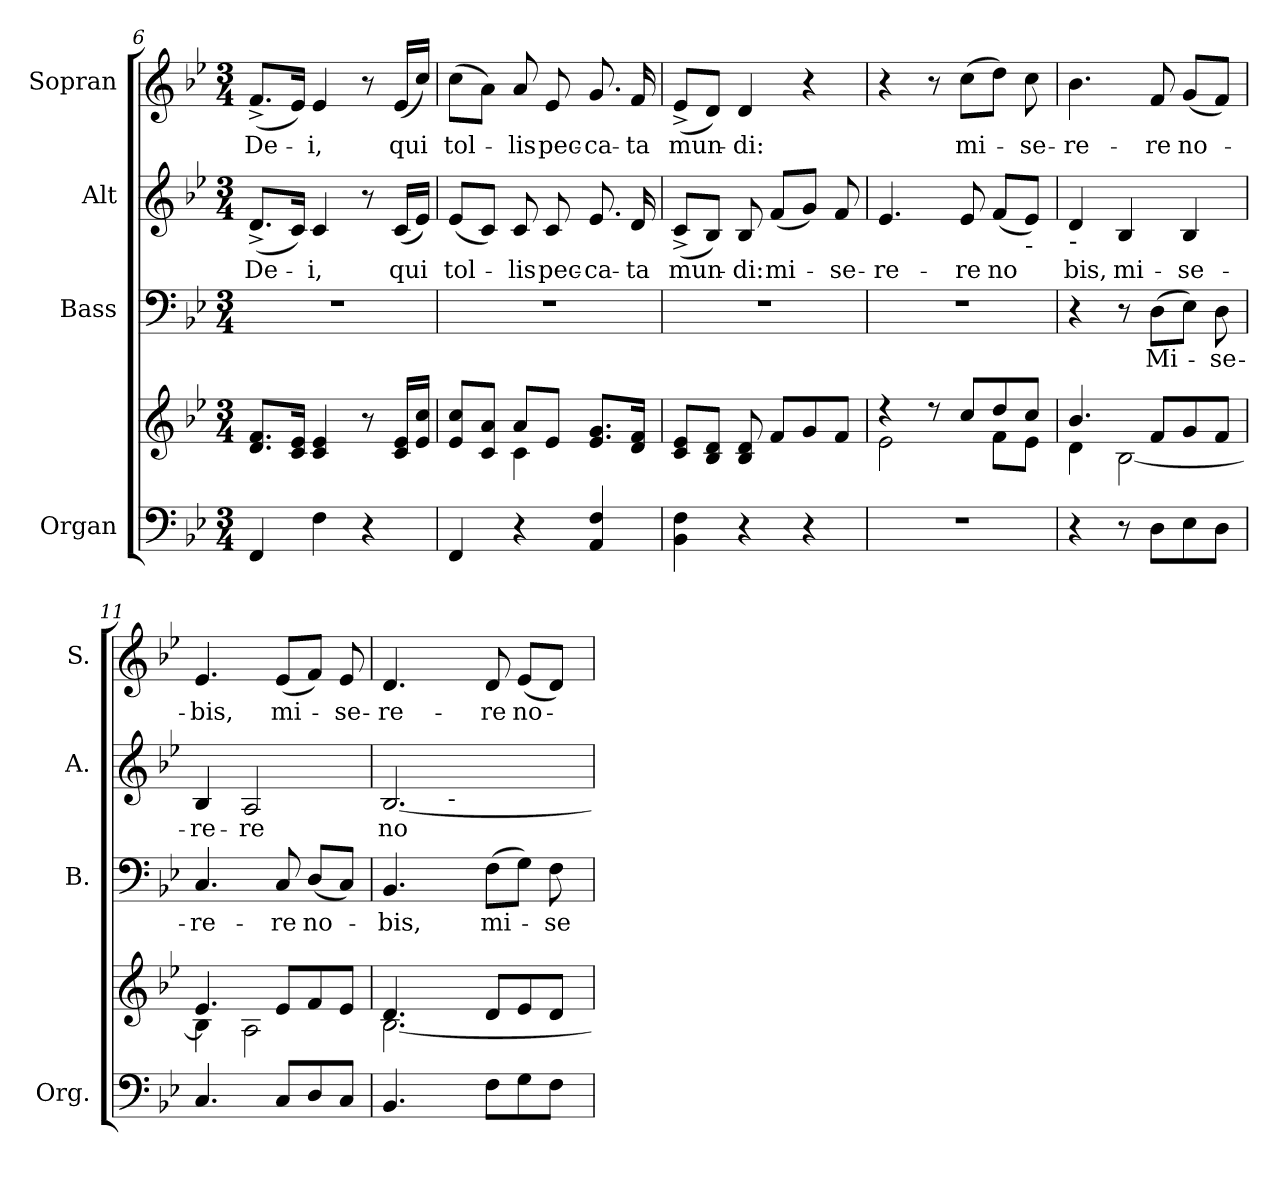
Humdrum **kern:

**kern	**kern	**kern	**text	**kern	**text	**kern	**text
*part4	*part4	*part3	*part3	*part2	*part2	*part1	*part1
*staff5	*staff4	*staff3	*staff3	*staff2	*staff2	*staff1	*staff1
*I"Organ	*	*I"Bass	*	*I"Alt	*	*I"Sopran	*
*I'Org.	*	*I'B.	*	*I'A.	*	*I'S.	*
*clefF4	*clefG2	*clefF4	*	*clefG2	*	*clefG2	*
*k[b-e-]	*k[b-e-]	*k[b-e-]	*	*k[b-e-]	*	*k[b-e-]	*
*B-:	*B-:	*B-:	*	*B-:	*	*B-:	*
*M3/4	*M3/4	*M3/4	*	*M3/4	*	*M3/4	*
=6	=6	=6	=6	=6	=6	=6	=6
!	!	!LO:N:vis=1	!	!	!	!	!
!	!	!	!	!	!LO:LY:b:color=#000000	!	!
!	!	!	!	!	!	!	!LO:LY:b:color=#000000
4FFi/	8.di/ 8.fiL	2.r	.	(8.d^i/L	De-	(8.f^i/L	De-
.	16ci/ 16e-iJk	.	.	16ci/Jk)	.	16e-i/Jk)	.
!	!	!	!	!	!LO:LY:b:color=#000000	!	!
!	!	!	!	!	!	!	!LO:LY:b:color=#000000
4Fi\	4ci/ 4e-i	.	.	4ci/	-i,	4e-i/	-i,
4r	8r	.	.	8r	.	8r	.
!	!	!	!	!	!LO:LY:b:color=#000000	!	!
!	!	!	!	!	!	!	!LO:LY:b:color=#000000
.	16ci/ 16e-iLL	.	.	(16ci/LL	qui	(16e-i/LL	qui
.	16e-i/ 16cciJJ	.	.	16e-i/JJ)	.	16cci/JJ)	.
=7	=7	=7	=7	=7	=7	=7	=7
*	*^	*	*	*	*	*	*
!	!	!	!LO:N:vis=1	!	!	!	!	!
!	!	!	!	!	!	!LO:LY:b:color=#000000	!	!
!	!	!	!	!	!	!	!	!LO:LY:b:color=#000000
4FFi/	8e-i/ 8cciL	4ryy	2.r	.	(8e-i/L	tol-	(8cci\L	tol-
.	8ci/ 8aiJ	.	.	.	8ci/J)	.	8ai\J)	.
!	!	!	!	!	!	!LO:LY:b:color=#000000	!	!
!	!	!	!	!	!	!	!	!LO:LY:b:color=#000000
4r	8ai/L	4ci\	.	.	8ci/	-lis	8ai/	-lis
!	!	!	!	!	!	!LO:LY:b:color=#000000	!	!
!	!	!	!	!	!	!	!	!LO:LY:b:color=#000000
.	8e-i/J	.	.	.	8ci/	pec-	8e-i/	pec-
!	!	!	!	!	!	!LO:LY:b:color=#000000	!	!
!	!	!	!	!	!	!	!	!LO:LY:b:color=#000000
4AAi/ 4Fi	8.e-i/ 8.giL	4ryy	.	.	8.e-i/	-ca-	8.gi/	-ca-
!	!	!	!	!	!	!LO:LY:b:color=#000000	!	!
!	!	!	!	!	!	!	!	!LO:LY:b:color=#000000
.	16di/ 16fiJk	.	.	.	16di/	-ta	16fi/	-ta
*	*v	*v	*	*	*	*	*	*
=8	=8	=8	=8	=8	=8	=8	=8
!	!	!LO:N:vis=1	!	!	!	!	!
!	!	!	!	!	!LO:LY:b:color=#000000	!	!
!	!	!	!	!	!	!	!LO:LY:b:color=#000000
4BB-i\ 4Fi	8ci/ 8e-iL	2.r	.	(8c^i/L	mun-	(8e-^i/L	mun-
.	8B-i/ 8diJ	.	.	8B-i/J)	.	8di/J)	.
!	!	!	!	!	!LO:LY:b:color=#000000	!	!
!	!	!	!	!	!	!	!LO:LY:b:color=#000000
4r	8B-i/ 8di	.	.	8B-i/	-di:	4di/	-di:
!	!	!	!	!	!LO:LY:b:color=#000000	!	!
.	8fi/L	.	.	(8fi/L	mi-	.	.
4r	8gi/	.	.	8gi/J)	.	4r	.
!	!	!	!	!	!LO:LY:b:color=#000000	!	!
.	8fi/J	.	.	8fi/	-se-	.	.
=9	=9	=9	=9	=9	=9	=9	=9
!LO:N:vis=1	!	!LO:N:vis=1	!	!	!	!	!
*	*^	*	*	*	*	*	*
!	!	!	!	!	!	!LO:LY:b:color=#000000	!	!
2.r	4r	2e-i\	2.r	.	4.e-i/	-re-	4r	.
.	8r	.	.	.	.	.	8r	.
!	!	!	!	!	!	!LO:LY:b:color=#000000	!	!
!	!	!	!	!	!	!	!	!LO:LY:b:color=#000000
.	8cci/L	.	.	.	8e-i/	-re	(8cci\L	mi-
!	!	!	!	!	!	!LO:LY:b:color=#000000	!	!
.	8ddi/	8fi\L	.	.	(8fi/L	no	8ddi\J)	.
!	!	!	!	!	!LO:TX:b:t=-	!	!	!
!	!	!	!	!	!	!	!	!LO:LY:b:color=#000000
.	8cci/J	8e-i\J	.	.	8e-i/J)	.	8cci\	-se-
!!LO:PB:g=z
=10	=10	=10	=10	=10	=10	=10	=10	=10
!	!	!	!	!	!	!LO:LY:b:color=#000000	!	!
!	!	!	!	!	!LO:TX:b:t=-	!	!	!
!	!	!	!	!	!	!	!	!LO:LY:b:color=#000000
4r	4.b-i/	4di\	4r	.	4di/	bis,	4.b-i\	-re-
!	!	!	!	!	!	!LO:LY:b:color=#000000	!	!
8r	.	[<2B-i\	8r	.	4B-i/	mi-	.	.
!	!	!	!	!LO:LY:b:color=#000000	!	!	!	!
!	!	!	!	!	!	!	!	!LO:LY:b:color=#000000
8Di\L	8fi/L	.	(8Di\L	Mi-	.	.	8fi/	-re
!	!	!	!	!	!	!LO:LY:b:color=#000000	!	!
!	!	!	!	!	!	!	!	!LO:LY:b:color=#000000
8E-i\	8gi/	.	8E-i\J)	.	4B-i/	-se-	(8gi/L	no-
!	!	!	!	!LO:LY:b:color=#000000	!	!	!	!
8Di\J	8fi/J	.	8Di\	-se-	.	.	8fi/J)	.
=11	=11	=11	=11	=11	=11	=11	=11	=11
!	!	!	!	!LO:LY:b:color=#000000	!	!	!	!
!	!	!	!	!	!	!LO:LY:b:color=#000000	!	!
!	!	!	!	!	!	!	!	!LO:LY:b:color=#000000
4.Ci/	4.e-i/	4B-i\]	4.Ci/	-re-	4B-i/	-re-	4.e-i/	-bis,
!	!	!	!	!	!	!LO:LY:b:color=#000000	!	!
.	.	2Ai\	.	.	2Ai/	-re	.	.
!	!	!	!	!LO:LY:b:color=#000000	!	!	!	!
!	!	!	!	!	!	!	!	!LO:LY:b:color=#000000
8Ci/L	8e-i/L	.	8Ci/	-re	.	.	(8e-i/L	mi-
!	!	!	!	!LO:LY:b:color=#000000	!	!	!	!
8Di/	8fi/	.	(8Di/L	no-	.	.	8fi/J)	.
!	!	!	!	!	!	!	!	!LO:LY:b:color=#000000
8Ci/J	8e-i/J	.	8Ci/J)	.	.	.	8e-i/	-se-
=12	=12	=12	=12	=12	=12	=12	=12	=12
!	!	!	!	!LO:LY:b:color=#000000	!	!	!	!
!	!	!	!	!	!	!LO:LY:b:color=#000000	!	!
!	!	!	!	!	!	!	!	!LO:LY:b:color=#000000
*	*	*	*	*	*^	*	*	*
4.BB-i/	4.di/	[<2.B-i\	4.BB-i/	-bis,	[<2.B-i/	8ryy	no-	4.di/	-re-
.	.	.	.	.	.	16ryy	.	.	.
.	.	.	.	.	.	64.ryy	.	.	.
!	!	!	!	!	!	!LO:TX:b:t=-	!	!	!
.	.	.	.	.	.	2ryy	.	.	.
!	!	!	!	!LO:LY:b:color=#000000	!	!	!	!	!
!	!	!	!	!	!	!	!	!	!LO:LY:b:color=#000000
8Fi\L	8di/L	.	(8Fi\L	mi-	.	.	.	8di/	-re
!	!	!	!	!	!	!	!	!	!LO:LY:b:color=#000000
8Gi\	8e-i/	.	8Gi\J)	.	.	.	.	(8e-i/L	no-
!	!	!	!	!LO:LY:b:color=#000000	!	!	!	!	!
8Fi\J	8di/J	.	8Fi\	-se-	.	.	.	8di/J)	.
.	.	.	.	.	.	32ryy	.	.	.
.	.	.	.	.	.	128ryy	.	.	.
*	*v	*v	*	*	*v	*v	*	*	*
=	=	=	=	=	=	=	=
*-	*-	*-	*-	*-	*-	*-	*-
